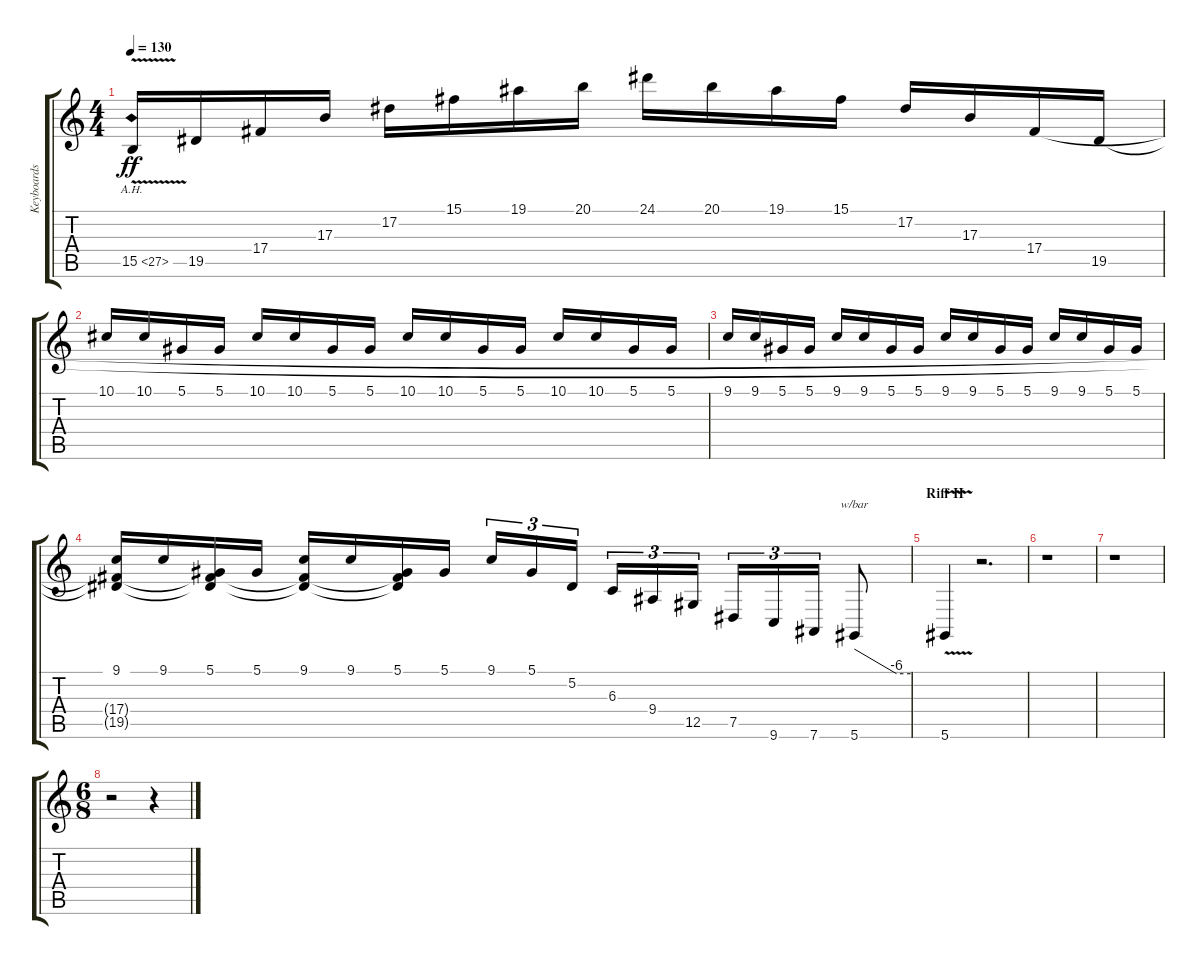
\track ("Keyboards" "Keyboards") {instrument stringensemble1}
\staff {score tabs}
\tuning (Eb4 Bb3 Gb3 Db3 Ab2 Eb2) {hide}
\ts (4 4)
\tempo 130
\clef g2
\ks c
15.5{ah 12 v}.16{dy ff} 19.5.16 17.4.16 17.3.16 17.2.16 15.1.16 19.1.16 20.1.16 24.1.16 20.1.16 19.1.16 15.1.16 17.2.16 17.3.16 17.4.16 19.5.16 |
10.1.16 10.1.16 5.1.16 5.1.16 10.1.16 10.1.16 5.1.16 5.1.16 10.1.16 10.1.16 5.1.16 5.1.16 10.1.16 10.1.16 5.1.16 5.1.16 |
9.1.16 9.1.16 5.1.16 5.1.16 9.1.16 9.1.16 5.1.16 5.1.16 9.1.16 9.1.16 5.1.16 5.1.16 9.1.16 9.1.16 5.1.16 5.1.16 |
(9.1 17.4{t} 19.5{t}).16 9.1.16 (5.1 17.4{t} 19.5{t}).16 5.1.16 (9.1 17.4{t} 19.5{t}).16 9.1.16 (5.1 17.4{t} 19.5{t}).16 5.1.16 9.1.16{tu (3 2)} 5.1.16{tu (3 2)} 5.2.16{tu (3 2)} 6.3.16{tu (3 2)} 9.4.16{tu (3 2)} 12.5.16{tu (3 2)} 7.5.16{tu (3 2)} 9.6.16{tu (3 2)} 7.6.16{tu (3 2)} 5.6.8{tbe (custom default 0 0 45 -24 60 -24)} |
\section ("" "Riff II")
5.6{v}.4 r.2{d instrument stringensemble1} |
r.1 |
r.1 |
\ts (6 8)
r.2 r.4
